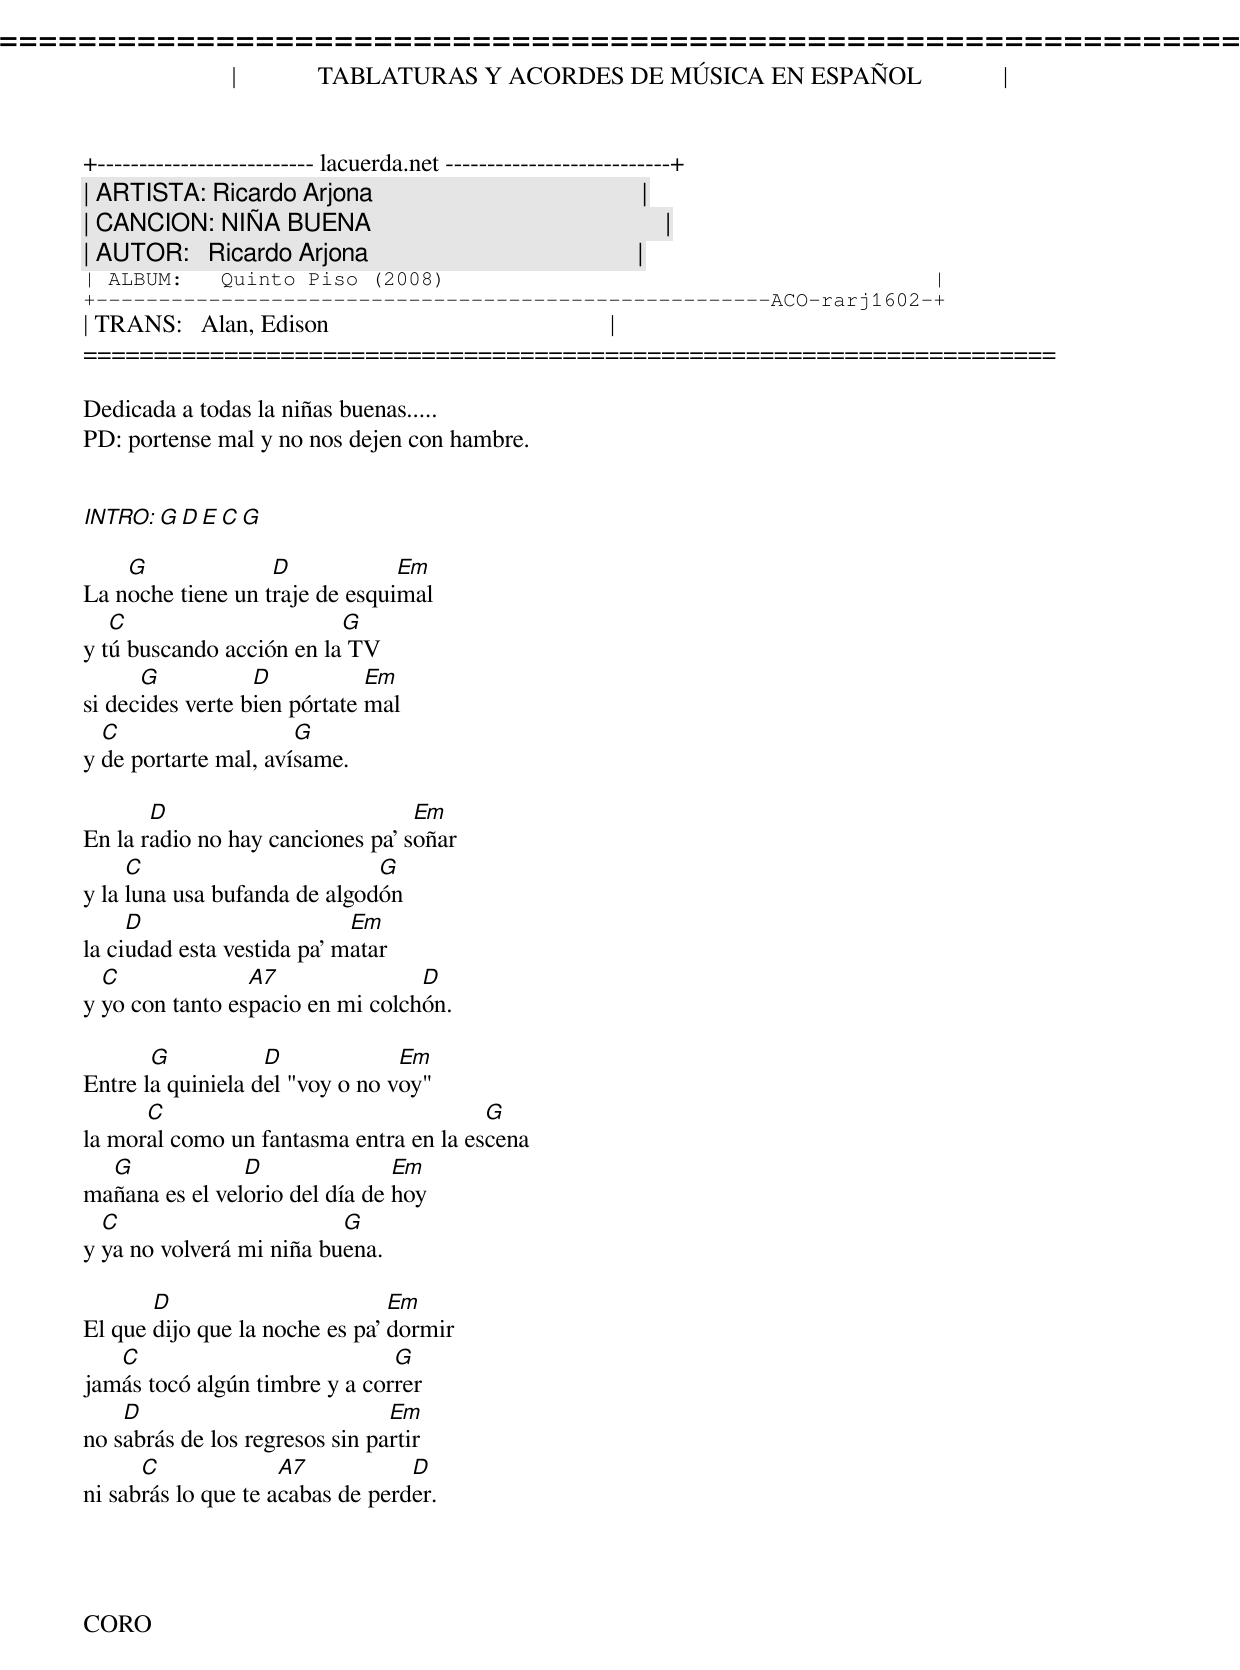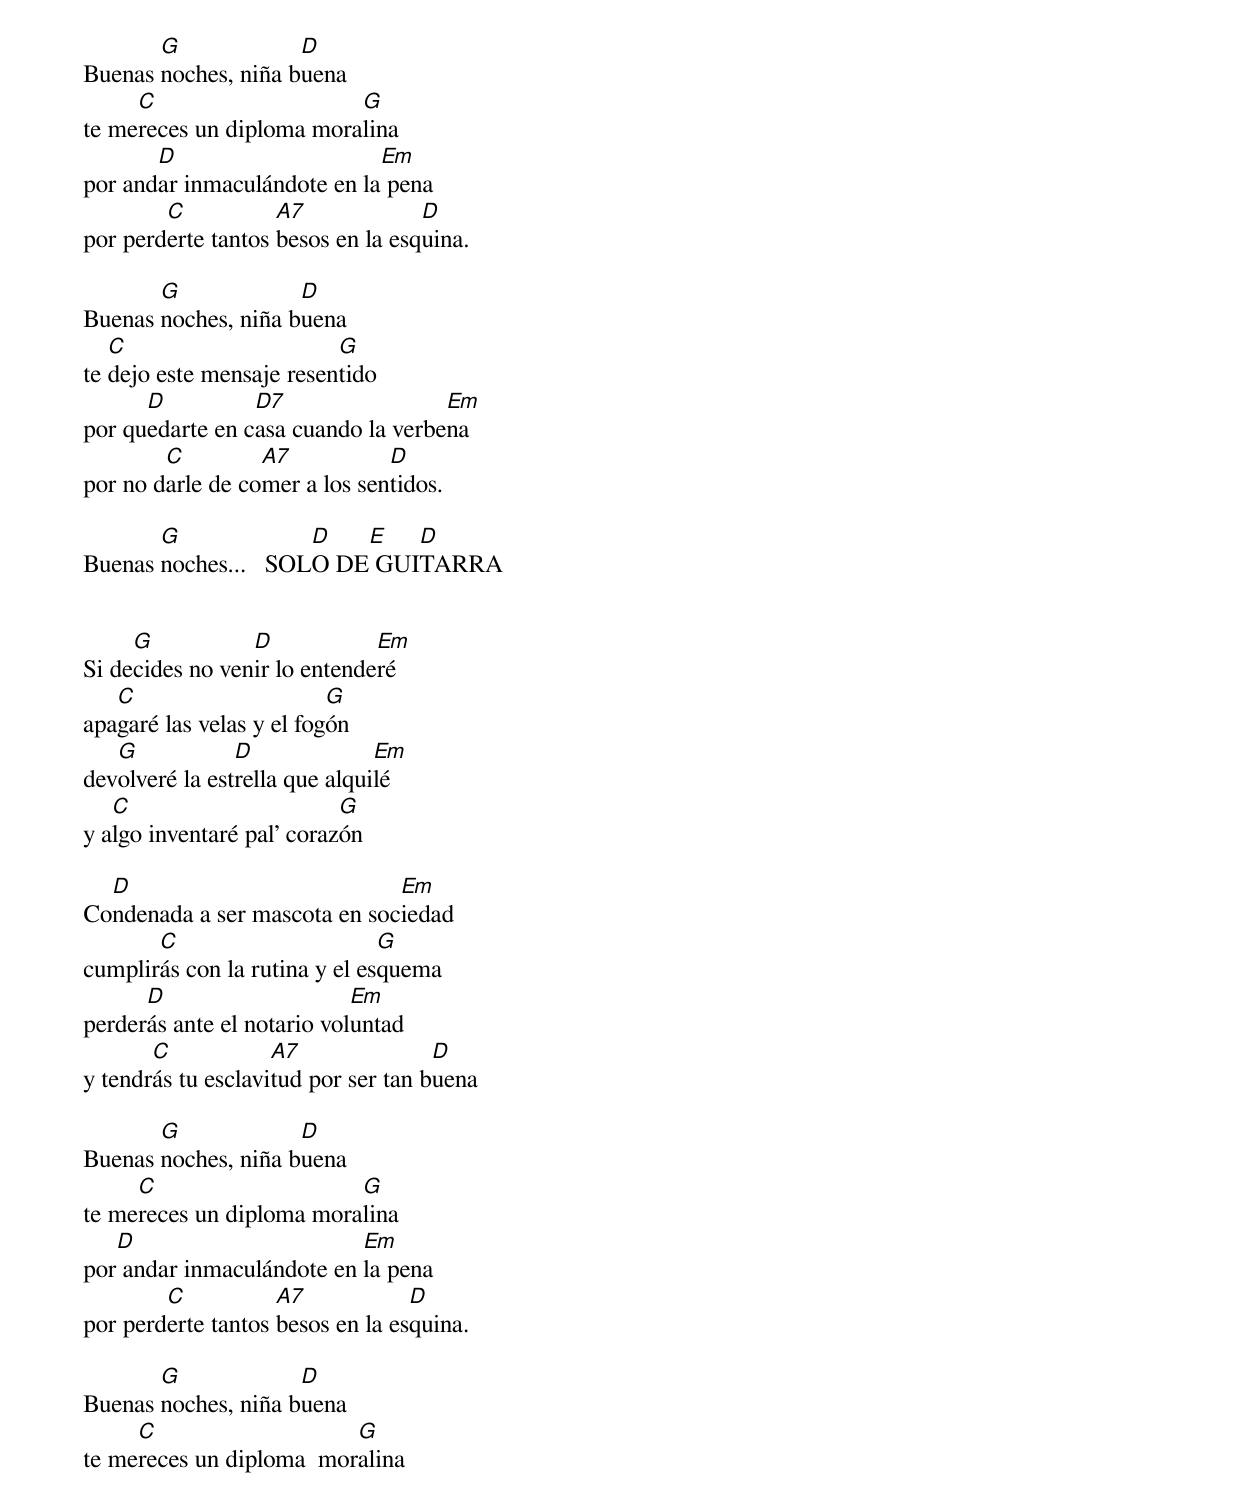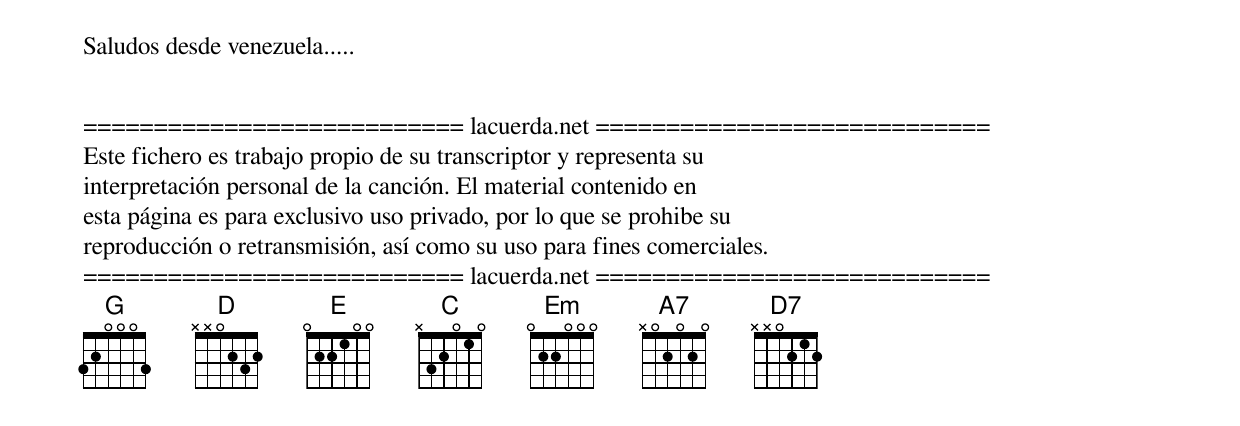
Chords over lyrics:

=====================================================================
|             TABLATURAS Y ACORDES DE MÚSICA EN ESPAÑOL             |
+-------------------------- lacuerda.net ---------------------------+
| ARTISTA: Ricardo Arjona                                           |
| CANCION: NIÑA BUENA                                               |
| AUTOR:   Ricardo Arjona                                           |
| ALBUM:   Quinto Piso (2008)                                       |
+------------------------------------------------------ACO-rarj1602-+
| TRANS:   Alan, Edison                                             |
=====================================================================

Dedicada a todas la niñas buenas.....
PD: portense mal y no nos dejen con hambre.


INTRO: G  D  E   C G

    G              D            Em
La noche tiene un traje de esquimal
   C                      G
y tú buscando acción en la TV
      G           D           Em
si decides verte bien pórtate mal
  C                   G
y de portarte mal, avísame.

       D                          Em
En la radio no hay canciones pa' soñar
     C                        G
y la luna usa bufanda de algodón
     D                      Em
la ciudad esta vestida pa' matar
  C              A7               D
y yo con tanto espacio en mi colchón.

       G           D             Em
Entre la quiniela del "voy o no voy"
      C                                 G
la moral como un fantasma entra en la escena
  G             D               Em
mañana es el velorio del día de hoy
  C                       G
y ya no volverá mi niña buena.

       D                        Em
El que dijo que la noche es pa' dormir
   C                           G
jamás tocó algún timbre y a correr
    D                           Em
no sabrás de los regresos sin partir
      C              A7           D
ni sabrás lo que te acabas de perder.




CORO
       G             D
Buenas noches, niña buena
     C                    G
te mereces un diploma moralina
       D                     Em
por andar inmaculándote en la pena
        C           A7             D
por perderte tantos besos en la esquina.

       G             D
Buenas noches, niña buena
   C                      G
te dejo este mensaje resentido
      D          D7                 Em
por quedarte en casa cuando la verbena
        C         A7           D
por no darle de comer a los sentidos.

       G              D   E   D
Buenas noches...   SOLO DE GUITARRA


     G           D            Em
Si decides no venir lo entenderé
   C                      G
apagaré las velas y el fogón
   G            D              Em
devolveré la estrella que alquilé
   C                       G
y algo inventaré pal' corazón

  D                           Em
Condenada a ser mascota en sociedad
       C                       G
cumplirás con la rutina y el esquema
      D                     Em
perderás ante el notario voluntad
       C            A7               D
y tendrás tu esclavitud por ser tan buena

       G             D
Buenas noches, niña buena
     C                    G
te mereces un diploma moralina
   D                       Em
por andar inmaculándote en la pena
        C           A7            D
por perderte tantos besos en la esquina.

       G             D
Buenas noches, niña buena
     C                    G
te mereces un diploma  moralina




Saludos desde venezuela.....


=========================== lacuerda.net ============================
Este fichero es trabajo propio de su transcriptor y representa su
interpretación personal de la canción. El material contenido en
esta página es para exclusivo uso privado, por lo que se prohibe su
reproducción o retransmisión, así como su uso para fines comerciales.
=========================== lacuerda.net ============================
